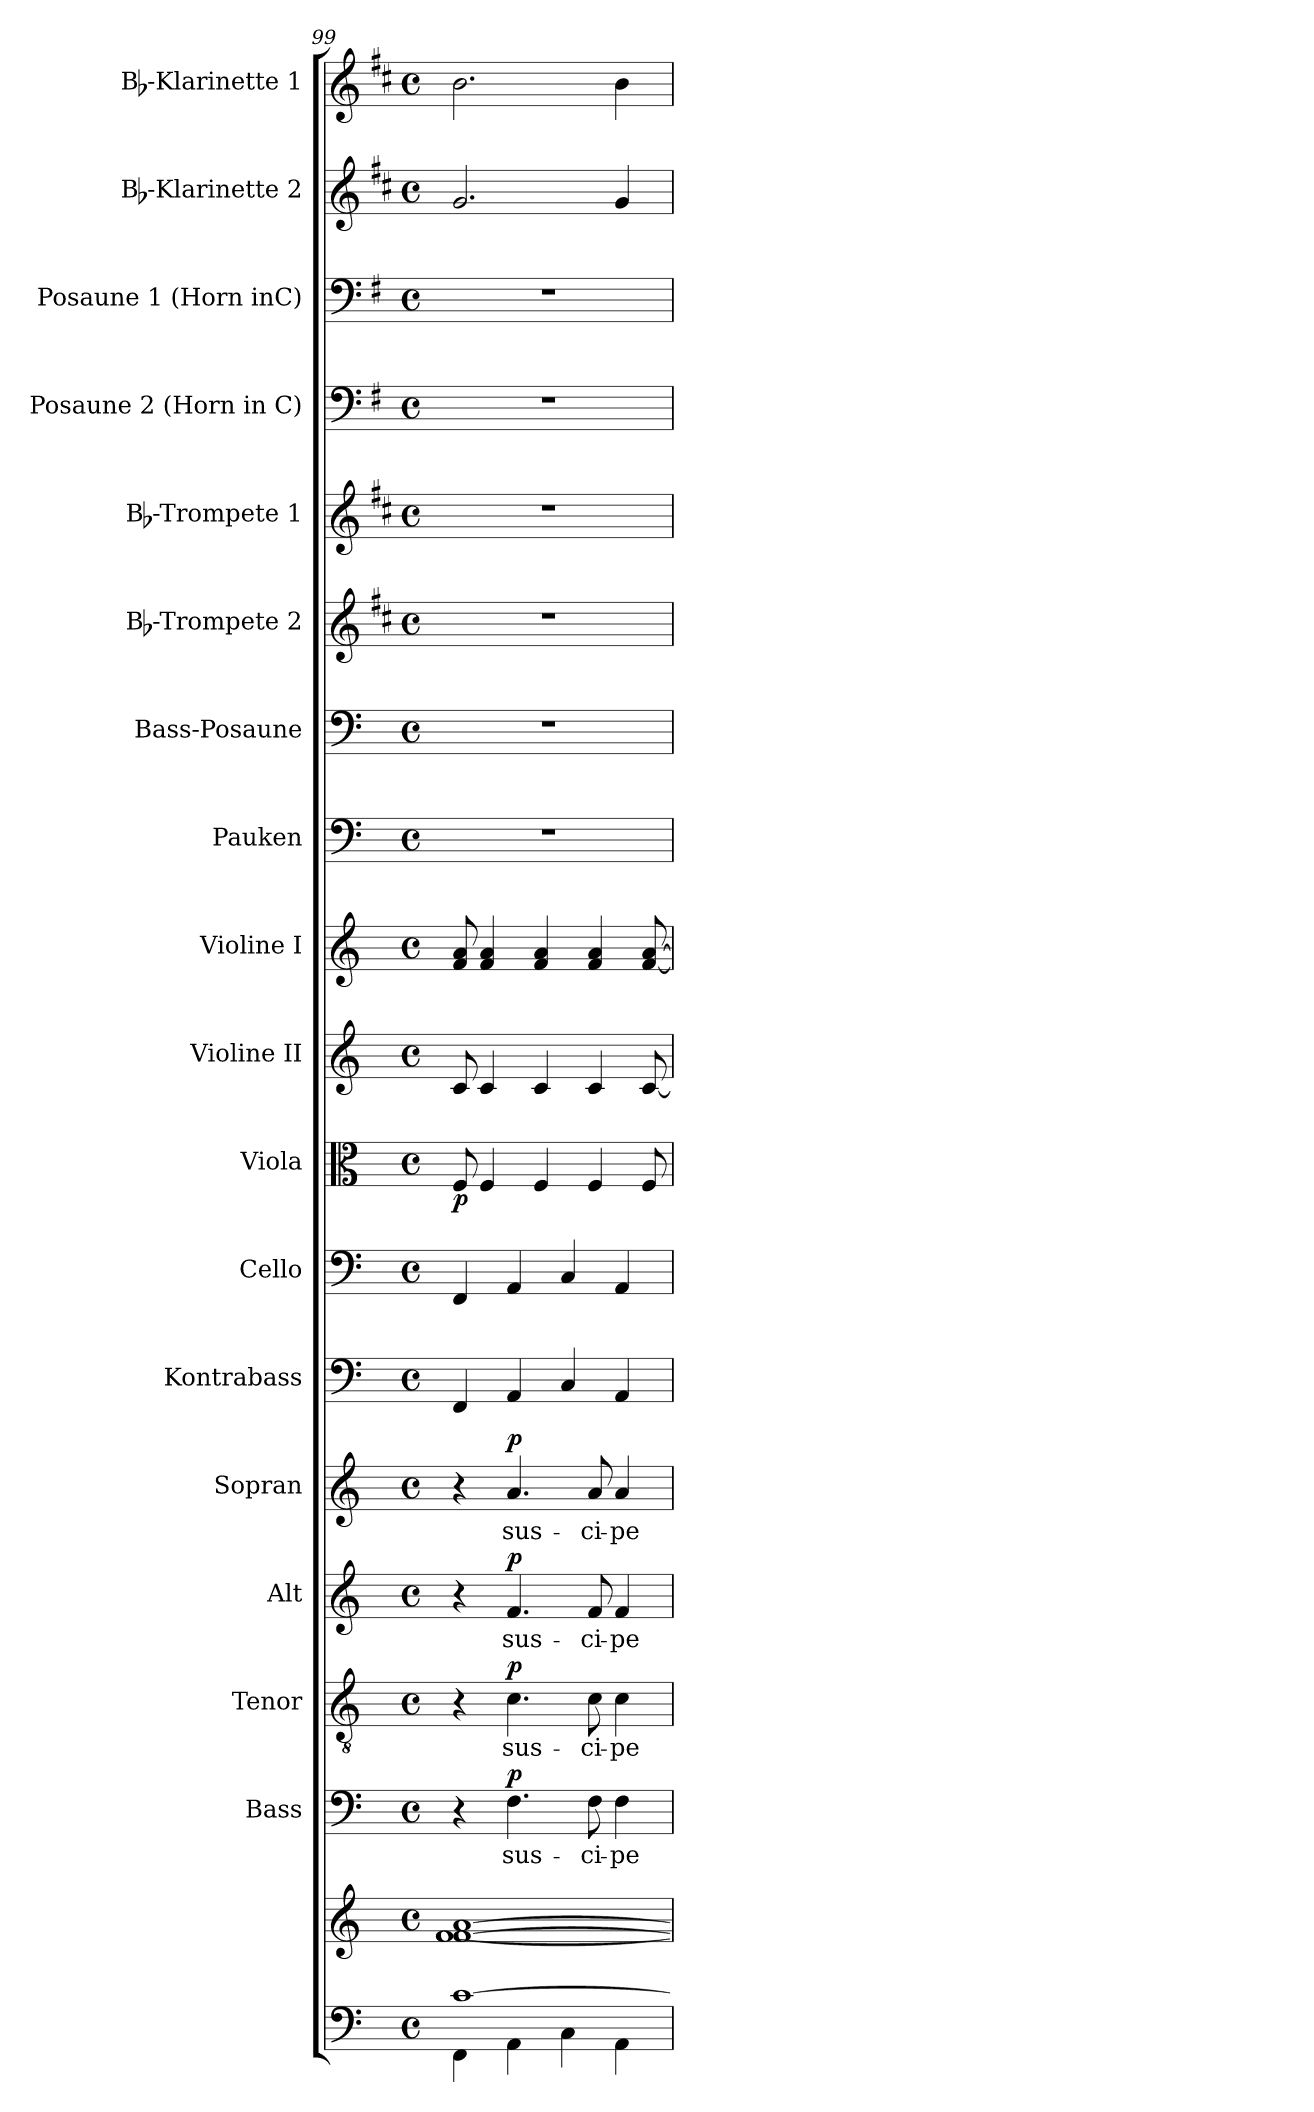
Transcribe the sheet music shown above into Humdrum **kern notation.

**kern	**kern	**kern	**text	**dynam	**kern	**text	**dynam	**kern	**text	**dynam	**kern	**text	**dynam	**kern	**kern	**kern	**dynam	**kern	**kern	**kern	**kern	**kern	**kern	**kern	**kern	**kern	**kern
*part18	*part18	*part17	*part17	*part17	*part16	*part16	*part16	*part15	*part15	*part15	*part14	*part14	*part14	*part13	*part12	*part11	*part11	*part10	*part9	*part8	*part7	*part6	*part5	*part4	*part3	*part2	*part1
*staff19	*staff18	*staff17	*staff17	*staff17	*staff16	*staff16	*staff16	*staff15	*staff15	*staff15	*staff14	*staff14	*staff14	*staff13	*staff12	*staff11	*staff11	*staff10	*staff9	*staff8	*staff7	*staff6	*staff5	*staff4	*staff3	*staff2	*staff1
*	*	*I"Bass	*	*	*I"Tenor	*	*	*I"Alt	*	*	*I"Sopran	*	*	*I"Kontrabass	*I"Cello	*I"Viola	*	*I"Violine II	*I"Violine I	*I"Pauken	*I"Bass-Posaune	*I"Bb-Trompete 2	*I"Bb-Trompete 1	*I"Posaune 2 (Horn in C)	*I"Posaune 1 (Horn inC)	*I"Bb-Klarinette 2	*I"Bb-Klarinette 1
*	*	*I'B.	*	*	*I'T.	*	*	*I'A.	*	*	*I'S.	*	*	*I'Kb.	*	*I'Vla.	*	*I'Vl. II	*I'Vl. I	*I'Pk.	*I'B-Pos.	*I'Bb Trp. 2	*I'Bb Trp. 1	*I'Pos. 2	*I'Pos. 1	*I'Bb Kl. 2	*I'Bb Kl. 1
*clefF4	*clefG2	*clefF4	*	*	*clefGv2	*	*	*clefG2	*	*	*clefG2	*	*	*clefF4	*clefF4	*clefC3	*	*clefG2	*clefG2	*clefF4	*clefF4	*clefG2	*clefG2	*clefF4	*clefF4	*clefG2	*clefG2
*	*	*	*	*	*	*	*	*	*	*	*	*	*	*ITrd7c12	*	*	*	*	*	*	*	*ITrd1c2	*ITrd1c2	*ITrd4c7	*ITrd4c7	*ITrd1c2	*ITrd1c2
*k[]	*k[]	*k[]	*	*	*k[]	*	*	*k[]	*	*	*k[]	*	*	*k[]	*k[]	*k[]	*	*k[]	*k[]	*k[]	*k[]	*k[]	*k[]	*k[]	*k[]	*k[]	*k[]
*C:	*C:	*C:	*	*	*C:	*	*	*C:	*	*	*C:	*	*	*C:	*C:	*C:	*	*C:	*C:	*C:	*C:	*C:	*C:	*C:	*C:	*C:	*C:
*M4/4	*M4/4	*M4/4	*	*	*M4/4	*	*	*M4/4	*	*	*M4/4	*	*	*M4/4	*M4/4	*M4/4	*	*M4/4	*M4/4	*M4/4	*M4/4	*M4/4	*M4/4	*M4/4	*M4/4	*M4/4	*M4/4
*met(c)	*met(c)	*met(c)	*	*	*met(c)	*	*	*met(c)	*	*	*met(c)	*	*	*met(c)	*met(c)	*met(c)	*	*met(c)	*met(c)	*met(c)	*met(c)	*met(c)	*met(c)	*met(c)	*met(c)	*met(c)	*met(c)
=99	=99	=99	=99	=99	=99	=99	=99	=99	=99	=99	=99	=99	=99	=99	=99	=99	=99	=99	=99	=99	=99	=99	=99	=99	=99	=99	=99
*^	*^	*	*	*	*	*	*	*	*	*	*	*	*	*	*	*	*	*	*	*	*	*	*	*	*	*	*
!	!	!	!	!	!	!	!	!	!	!	!	!	!	!	!	!	!	!	!LO:DY:b	!	!	!	!	!	!	!	!	!	!
[>1c	4FF\	[>1f [>1a	[<1f	4r	.	.	4r	.	.	4r	.	.	4r	.	.	4FFF/	4FF/	8F/	p	8c/	8f/ 8a/	1r	1r	1r	1r	1r	1r	2.f/	2.a\
.	.	.	.	.	.	.	.	.	.	.	.	.	.	.	.	.	.	4F/	.	4c/	4f/ 4a/	.	.	.	.	.	.	.	.
!	!	!	!	!	!LO:LY:b	!LO:DY:a	!	!LO:LY:b	!LO:DY:a	!	!LO:LY:b	!LO:DY:a	!	!LO:LY:b	!LO:DY:a	!	!	!	!	!	!	!	!	!	!	!	!	!	!
.	4AA\	.	.	4.F\	sus-	p	4.c\	sus-	p	4.f/	sus-	p	4.a/	sus-	p	4AAA/	4AA/	.	.	.	.	.	.	.	.	.	.	.	.
.	.	.	.	.	.	.	.	.	.	.	.	.	.	.	.	.	.	4F/	.	4c/	4f/ 4a/	.	.	.	.	.	.	.	.
.	4C\	.	.	.	.	.	.	.	.	.	.	.	.	.	.	4CC/	4C/	.	.	.	.	.	.	.	.	.	.	.	.
!	!	!	!	!	!LO:LY:b	!	!	!LO:LY:b	!	!	!LO:LY:b	!	!	!LO:LY:b	!	!	!	!	!	!	!	!	!	!	!	!	!	!	!
.	.	.	.	8F\	-ci-	.	8c\	-ci-	.	8f/	-ci-	.	8a/	-ci-	.	.	.	4F/	.	4c/	4f/ 4a/	.	.	.	.	.	.	.	.
!	!	!	!	!	!LO:LY:b	!	!	!LO:LY:b	!	!	!LO:LY:b	!	!	!LO:LY:b	!	!	!	!	!	!	!	!	!	!	!	!	!	!	!
.	4AA\	.	.	4F\	-pe	.	4c\	-pe	.	4f/	-pe	.	4a/	-pe	.	4AAA/	4AA/	.	.	.	.	.	.	.	.	.	.	4f/	4a\
.	.	.	.	.	.	.	.	.	.	.	.	.	.	.	.	.	.	8F/	.	[8c/	[8f/ [8a/	.	.	.	.	.	.	.	.
*v	*v	*	*	*	*	*	*	*	*	*	*	*	*	*	*	*	*	*	*	*	*	*	*	*	*	*	*	*	*
*	*v	*v	*	*	*	*	*	*	*	*	*	*	*	*	*	*	*	*	*	*	*	*	*	*	*	*	*	*
=	=	=	=	=	=	=	=	=	=	=	=	=	=	=	=	=	=	=	=	=	=	=	=	=	=	=	=
*-	*-	*-	*-	*-	*-	*-	*-	*-	*-	*-	*-	*-	*-	*-	*-	*-	*-	*-	*-	*-	*-	*-	*-	*-	*-	*-	*-
